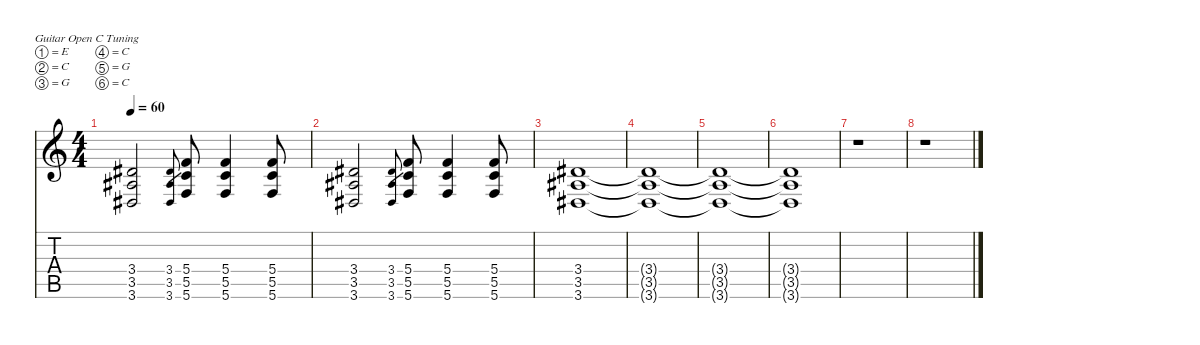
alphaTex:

\defaultSystemsLayout 4
\hideDynamics
\bracketExtendMode nobrackets
\singleTrackTrackNamePolicy hidden
\multiTrackTrackNamePolicy hidden
\firstSystemTrackNameMode fullname
\firstSystemTrackNameOrientation horizontal
\otherSystemsTrackNameOrientation horizontal
\track ("Townsend Rhythm" "dist.guit.") {instrument distortionguitar}
\staff {score tabs}
\tuning (E4 C4 G3 C3 G2 C2)
\ts (4 4)
\tempo 60
\clef g2
\ks c
(3.4{acc #} 3.5{acc #} 3.6{acc #}).2{dy f beam Up} (3.4{acc #} 3.5{acc #} 3.6{acc #}).8{gr dy mf beam Up} (5.4 5.5 5.6).8{dy f beam Up} (5.4 5.5 5.6).4{beam Up} (5.4 5.5 5.6).8{beam Up} |
(3.4{acc #} 3.5{acc #} 3.6{acc #}).2{beam Up} (3.4{acc #} 3.5{acc #} 3.6{acc #}).8{gr dy mf beam Up} (5.4 5.5 5.6).8{dy f beam Up} (5.4 5.5 5.6).4{beam Up} (5.4 5.5 5.6).8{beam Up} |
(3.4{acc #} 3.5{acc #} 3.6{acc #}).1{beam Up} |
(3.4{t acc #} 3.5{t acc #} 3.6{t acc #}).1{beam Up} |
(3.4{t acc #} 3.5{t acc #} 3.6{t acc #}).1{beam Up} |
(3.4{t acc #} 3.5{t acc #} 3.6{t acc #}).1{beam Up} |
r.1{beam Down} |
r.1{beam Down}
